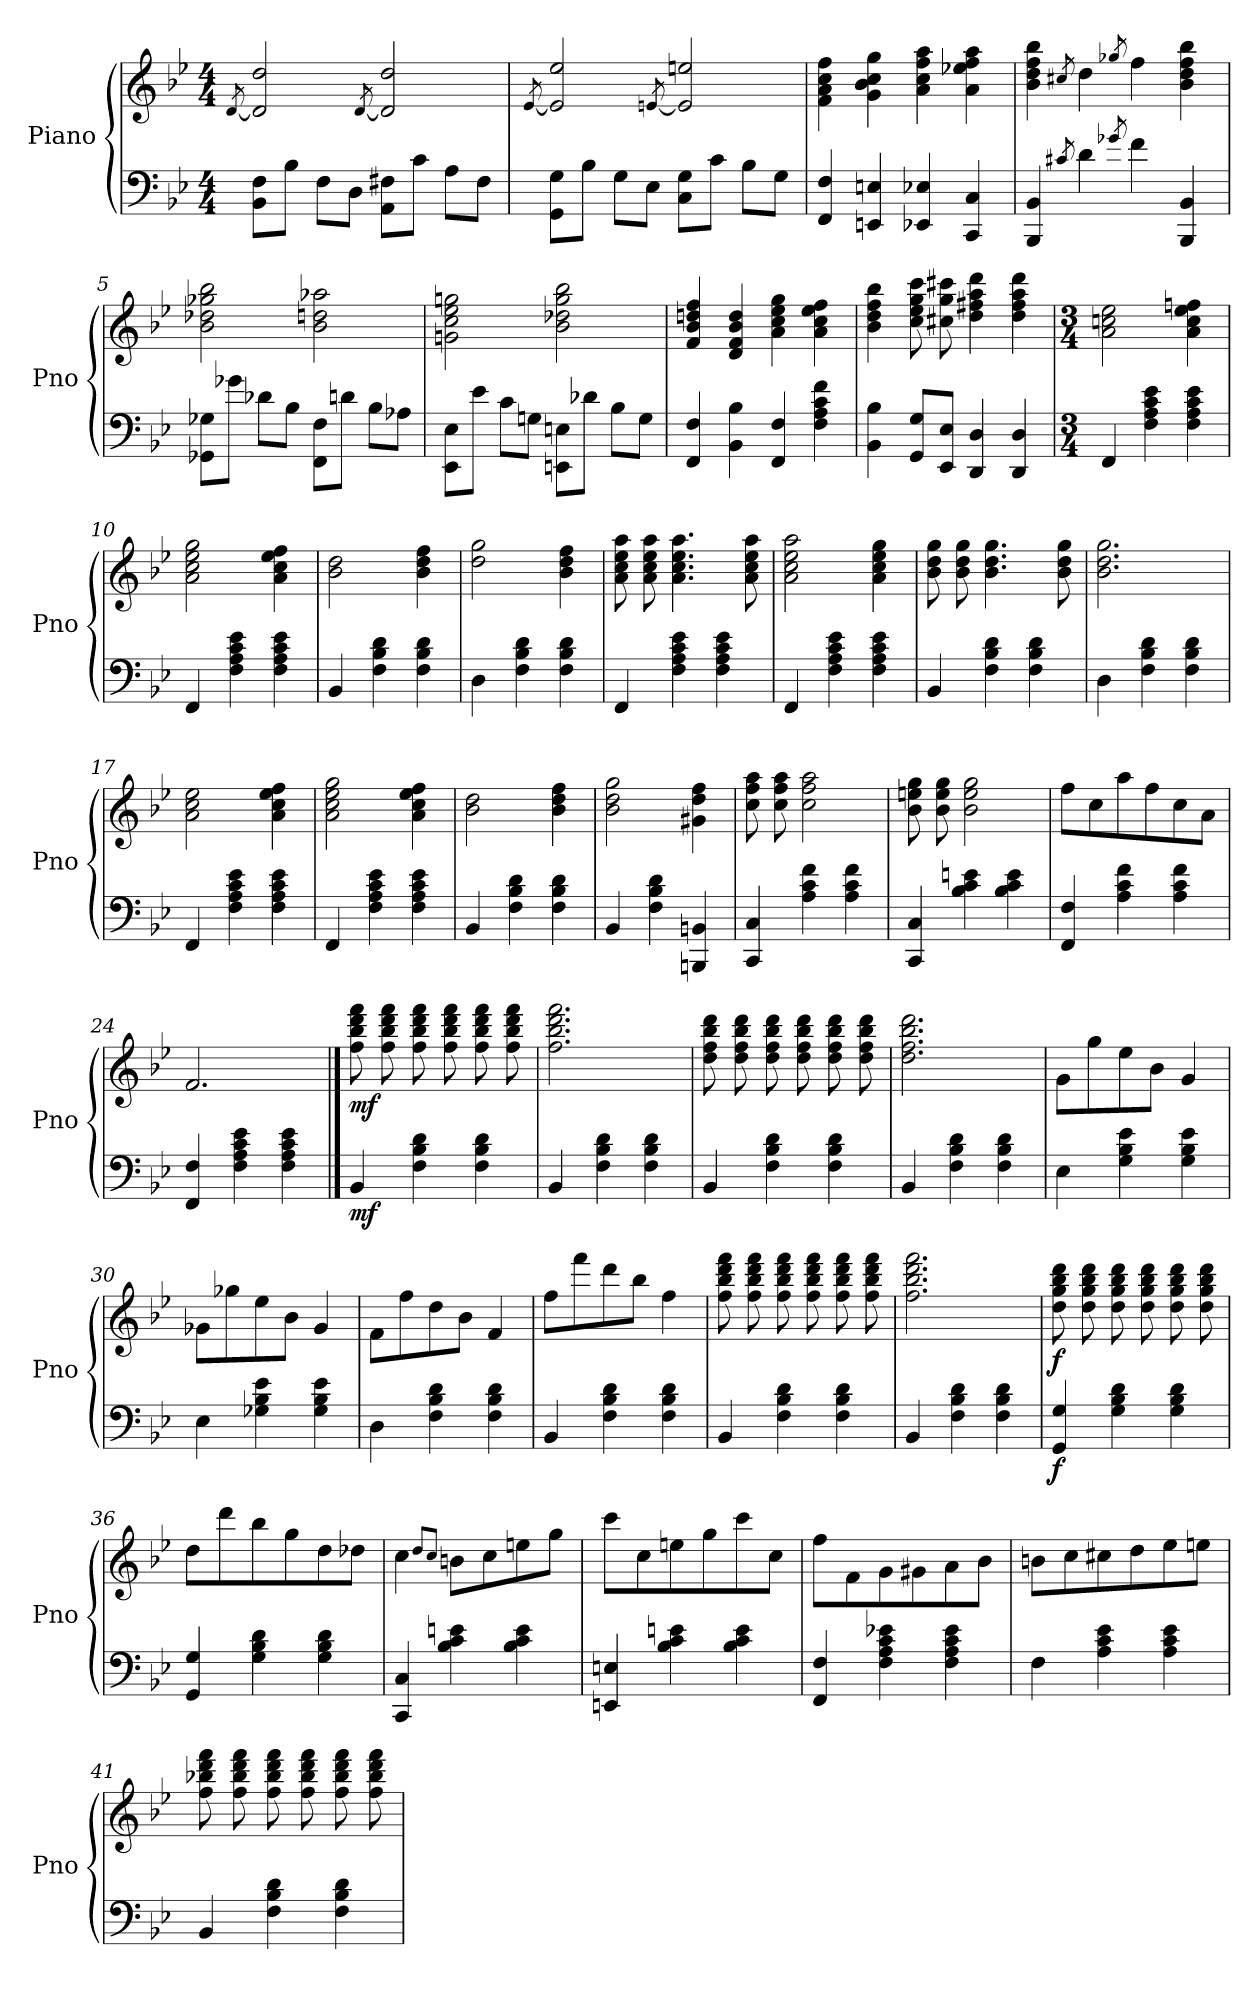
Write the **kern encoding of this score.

**kern	**dynam	**kern	**dynam
*part2	*part2	*part1	*part1
*staff2	*staff2	*staff1	*staff1
*I"Piano	*	*I"Piano	*
*I'Pno	*	*I'Pno	*
*clefF4	*	*clefG2	*
*k[b-e-]	*	*k[b-e-]	*
*M4/4	*	*M4/4	*
*MM120	*	*MM120	*
=1	=1	=1	=1
.	.	[8qd/	.
8BB-\ 8F\L	.	2d/] 2dd/	.
8B-\J	.	.	.
8F\L	.	.	.
8D\J	.	.	.
.	.	[8qd/	.
8AA\ 8F#X\L	.	2d/] 2dd/	.
8c\J	.	.	.
8A\L	.	.	.
8F#\J	.	.	.
=2	=2	=2	=2
.	.	[8qe-/	.
8GG\ 8G\L	.	2e-/] 2ee-/	.
8B-\J	.	.	.
8G\L	.	.	.
8E-\J	.	.	.
.	.	[8qen/	.
8C\ 8G\L	.	2e/] 2een/	.
8c\J	.	.	.
8B-\L	.	.	.
8G\J	.	.	.
=3	=3	=3	=3
4FF/ 4F/	.	4f\ 4a\ 4cc\ 4ff\	.
4EEn/ 4En/	.	4g\ 4b-\ 4cc\ 4gg\	.
4EE-X/ 4E-X/	.	4a\ 4cc\ 4ff\ 4aa\	.
4CC/ 4C/	.	4a\ 4ee-X\ 4ff\ 4aa\	.
=4	=4	=4	=4
4BBB-/ 4BB-/	.	4b-\ 4dd\ 4ff\ 4bb-\	.
8qc#X/	.	8qcc#X/	.
4d\	.	4dd\	.
8qg-X/	.	8qgg-X/	.
4f\	.	4ff\	.
4BBB-/ 4BB-/	.	4b-\ 4dd\ 4ff\ 4bb-\	.
!!LO:LB:g=z
=5	=5	=5	=5
8GG-X\ 8G-X\L	.	2b-\ 2dd-X\ 2gg-X\ 2bb-\	.
8g-X\J	.	.	.
8d-X\L	.	.	.
8B-\J	.	.	.
8FF\ 8F\L	.	2b-\ 2ddn\ 2aa-X\	.
8dn\J	.	.	.
8B-\L	.	.	.
8A-X\J	.	.	.
=6	=6	=6	=6
8EE-\ 8E-\L	.	2gn\ 2cc\ 2ee-\ 2ggn\	.
8e-\J	.	.	.
8c\L	.	.	.
8Gn\J	.	.	.
8EEn\ 8En\L	.	2b-\ 2dd-X\ 2gg\ 2bb-\	.
8d-X\J	.	.	.
8B-\L	.	.	.
8G\J	.	.	.
=7	=7	=7	=7
4FF/ 4F/	.	4f/ 4b-/ 4ddn/ 4ff/	.
4BB-\ 4B-\	.	4d/ 4f/ 4b-/ 4dd/	.
4FF/ 4F/	.	4a\ 4cc\ 4ee-\ 4gg\	.
4F\ 4A\ 4c\ 4f\	.	4a\ 4cc\ 4ee-\ 4ff\	.
=8	=8	=8	=8
4BB-\ 4B-\	.	4b-\ 4dd\ 4ff\ 4bb-\	.
8GG/ 8G/L	.	8cc\ 8ee-\ 8gg\ 8ccc\	.
8EE-/ 8E-/J	.	8cc#X\ 8gg\ 8ccc#X\	.
4DD/ 4D/	.	4dd\ 4ff#X\ 4aa\ 4ddd\	.
4DD/ 4D/	.	4dd\ 4ff#\ 4aa\ 4ddd\	.
!!LO:LB:g=z
=9!|	=9!|	=9!|	=9!|
*M3/4	*	*M3/4	*
4FF/	.	2a\ 2ccn\ 2ee-\	.
4F\ 4A\ 4c\ 4e-\	.	.	.
4F\ 4A\ 4c\ 4e-\	.	4a\ 4cc\ 4ee-\ 4ffn\	.
=10	=10	=10	=10
4FF/	.	2a\ 2cc\ 2ee-\ 2gg\	.
4F\ 4A\ 4c\ 4e-\	.	.	.
4F\ 4A\ 4c\ 4e-\	.	4a\ 4cc\ 4ee-\ 4ff\	.
=11	=11	=11	=11
4BB-/	.	2b-\ 2dd\	.
4F\ 4B-\ 4d\	.	.	.
4F\ 4B-\ 4d\	.	4b-\ 4dd\ 4ff\	.
=12	=12	=12	=12
4D\	.	2dd\ 2gg\	.
4F\ 4B-\ 4d\	.	.	.
4F\ 4B-\ 4d\	.	4b-\ 4dd\ 4ff\	.
=13	=13	=13	=13
4FF/	.	8a\ 8cc\ 8ee-\ 8aa\	.
.	.	8a\ 8cc\ 8ee-\ 8aa\	.
4F\ 4A\ 4c\ 4e-\	.	4.a\ 4.cc\ 4.ee-\ 4.aa\	.
4F\ 4A\ 4c\ 4e-\	.	.	.
.	.	8a\ 8cc\ 8ee-\ 8aa\	.
=14	=14	=14	=14
4FF/	.	2a\ 2cc\ 2ee-\ 2aa\	.
4F\ 4A\ 4c\ 4e-\	.	.	.
4F\ 4A\ 4c\ 4e-\	.	4a\ 4cc\ 4ee-\ 4gg\	.
=15	=15	=15	=15
4BB-/	.	8b-\ 8dd\ 8gg\	.
.	.	8b-\ 8dd\ 8gg\	.
4F\ 4B-\ 4d\	.	4.b-\ 4.dd\ 4.gg\	.
4F\ 4B-\ 4d\	.	.	.
.	.	8b-\ 8dd\ 8gg\	.
!!LO:LB:g=z
=16	=16	=16	=16
4D\	.	2.b-\ 2.dd\ 2.gg\	.
4F\ 4B-\ 4d\	.	.	.
4F\ 4B-\ 4d\	.	.	.
=17	=17	=17	=17
4FF/	.	2a\ 2cc\ 2ee-\	.
4F\ 4A\ 4c\ 4e-\	.	.	.
4F\ 4A\ 4c\ 4e-\	.	4a\ 4cc\ 4ee-\ 4ff\	.
=18	=18	=18	=18
4FF/	.	2a\ 2cc\ 2ee-\ 2gg\	.
4F\ 4A\ 4c\ 4e-\	.	.	.
4F\ 4A\ 4c\ 4e-\	.	4a\ 4cc\ 4ee-\ 4ff\	.
=19	=19	=19	=19
4BB-/	.	2b-\ 2dd\	.
4F\ 4B-\ 4d\	.	.	.
4F\ 4B-\ 4d\	.	4b-\ 4dd\ 4ff\	.
=20	=20	=20	=20
4BB-/	.	2b-\ 2dd\ 2gg\	.
4F\ 4B-\ 4d\	.	.	.
4BBBn/ 4BBn/	.	4g#X\ 4dd\ 4ff\	.
=21	=21	=21	=21
4CC/ 4C/	.	8cc\ 8ff\ 8aa\	.
.	.	8cc\ 8ff\ 8aa\	.
4A\ 4c\ 4f\	.	2cc\ 2ff\ 2aa\	.
4A\ 4c\ 4f\	.	.	.
=22	=22	=22	=22
4CC/ 4C/	.	8b-\ 8een\ 8gg\	.
.	.	8b-\ 8ee\ 8gg\	.
4B-\ 4c\ 4en\	.	2b-\ 2ee\ 2gg\	.
4B-\ 4c\ 4e\	.	.	.
!!LO:LB:g=z
=23	=23	=23	=23
4FF/ 4F/	.	8ff\L	.
.	.	8cc\	.
4A\ 4c\ 4f\	.	8aa\	.
.	.	8ff\	.
4A\ 4c\ 4f\	.	8cc\	.
.	.	8a\J	.
=24	=24	=24	=24
4FF/ 4F/	.	2.f/	.
4F\ 4A\ 4c\ 4e-\	.	.	.
4F\ 4A\ 4c\ 4e-\	.	.	.
==25	==25	==25	==25
!	!LO:DY:b	!	!LO:DY:b
4BB-/	mf	8ff\ 8bb-\ 8ddd\ 8fff\	mf
.	.	8ff\ 8bb-\ 8ddd\ 8fff\	.
4F\ 4B-\ 4d\	.	8ff\ 8bb-\ 8ddd\ 8fff\	.
.	.	8ff\ 8bb-\ 8ddd\ 8fff\	.
4F\ 4B-\ 4d\	.	8ff\ 8bb-\ 8ddd\ 8fff\	.
.	.	8ff\ 8bb-\ 8ddd\ 8fff\	.
=26	=26	=26	=26
4BB-/	.	2.ff\ 2.bb-\ 2.ddd\ 2.fff\	.
4F\ 4B-\ 4d\	.	.	.
4F\ 4B-\ 4d\	.	.	.
=27	=27	=27	=27
4BB-/	.	8dd\ 8ff\ 8bb-\ 8ddd\	.
.	.	8dd\ 8ff\ 8bb-\ 8ddd\	.
4F\ 4B-\ 4d\	.	8dd\ 8ff\ 8bb-\ 8ddd\	.
.	.	8dd\ 8ff\ 8bb-\ 8ddd\	.
4F\ 4B-\ 4d\	.	8dd\ 8ff\ 8bb-\ 8ddd\	.
.	.	8dd\ 8ff\ 8bb-\ 8ddd\	.
=28	=28	=28	=28
4BB-/	.	2.dd\ 2.ff\ 2.bb-\ 2.ddd\	.
4F\ 4B-\ 4d\	.	.	.
4F\ 4B-\ 4d\	.	.	.
!!LO:LB:g=z
=29	=29	=29	=29
4E-\	.	8g\L	.
.	.	8gg\	.
4G\ 4B-\ 4e-\	.	8ee-\	.
.	.	8b-\J	.
4G\ 4B-\ 4e-\	.	4g/	.
=30	=30	=30	=30
4E-\	.	8g-X\L	.
.	.	8gg-X\	.
4G-X\ 4B-\ 4e-\	.	8ee-\	.
.	.	8b-\J	.
4G-\ 4B-\ 4e-\	.	4g-/	.
=31	=31	=31	=31
4D\	.	8f\L	.
.	.	8ff\	.
4F\ 4B-\ 4d\	.	8dd\	.
.	.	8b-\J	.
4F\ 4B-\ 4d\	.	4f/	.
=32	=32	=32	=32
4BB-/	.	8ff\L	.
.	.	8fff\	.
4F\ 4B-\ 4d\	.	8ddd\	.
.	.	8bb-\J	.
4F\ 4B-\ 4d\	.	4ff\	.
=33	=33	=33	=33
4BB-/	.	8ff\ 8bb-\ 8ddd\ 8fff\	.
.	.	8ff\ 8bb-\ 8ddd\ 8fff\	.
4F\ 4B-\ 4d\	.	8ff\ 8bb-\ 8ddd\ 8fff\	.
.	.	8ff\ 8bb-\ 8ddd\ 8fff\	.
4F\ 4B-\ 4d\	.	8ff\ 8bb-\ 8ddd\ 8fff\	.
.	.	8ff\ 8bb-\ 8ddd\ 8fff\	.
=34	=34	=34	=34
4BB-/	.	2.ff\ 2.bb-\ 2.ddd\ 2.fff\	.
4F\ 4B-\ 4d\	.	.	.
4F\ 4B-\ 4d\	.	.	.
!!LO:PB:g=z
=35	=35	=35	=35
!	!LO:DY:b	!	!LO:DY:b
4GG/ 4G/	f	8dd\ 8gg\ 8bb-\ 8ddd\	f
.	.	8dd\ 8gg\ 8bb-\ 8ddd\	.
4G\ 4B-\ 4d\	.	8dd\ 8gg\ 8bb-\ 8ddd\	.
.	.	8dd\ 8gg\ 8bb-\ 8ddd\	.
4G\ 4B-\ 4d\	.	8dd\ 8gg\ 8bb-\ 8ddd\	.
.	.	8dd\ 8gg\ 8bb-\ 8ddd\	.
=36	=36	=36	=36
4GG/ 4G/	.	8dd\L	.
.	.	8ddd\	.
4G\ 4B-\ 4d\	.	8bb-\	.
.	.	8gg\	.
4G\ 4B-\ 4d\	.	8dd\	.
.	.	8dd-X\J	.
=37	=37	=37	=37
4CC/ 4C/	.	4cc\	.
.	.	8qdd/L	.
.	.	8qcc/J	.
4B-\ 4c\ 4en\	.	8bn\L	.
.	.	8cc\	.
4B-\ 4c\ 4e\	.	8een\	.
.	.	8gg\J	.
=38	=38	=38	=38
4EEn/ 4En/	.	8ccc\L	.
.	.	8cc\	.
4B-\ 4c\ 4en\	.	8een\	.
.	.	8gg\	.
4B-\ 4c\ 4e\	.	8ccc\	.
.	.	8cc\J	.
=39	=39	=39	=39
4FF/ 4F/	.	8ff\L	.
.	.	8f\	.
4F\ 4A\ 4c\ 4e-X\	.	8g\	.
.	.	8g#X\	.
4F\ 4A\ 4c\ 4e-\	.	8a\	.
.	.	8b-\J	.
!!LO:LB:g=z
=40	=40	=40	=40
4F\	.	8bn\L	.
.	.	8cc\	.
4A\ 4c\ 4e-\	.	8cc#X\	.
.	.	8dd\	.
4A\ 4c\ 4e-\	.	8ee-\	.
.	.	8een\J	.
=41	=41	=41	=41
4BB-/	.	8ff\ 8bb-X\ 8ddd\ 8fff\	.
.	.	8ff\ 8bb-\ 8ddd\ 8fff\	.
4F\ 4B-\ 4d\	.	8ff\ 8bb-\ 8ddd\ 8fff\	.
.	.	8ff\ 8bb-\ 8ddd\ 8fff\	.
4F\ 4B-\ 4d\	.	8ff\ 8bb-\ 8ddd\ 8fff\	.
.	.	8ff\ 8bb-\ 8ddd\ 8fff\	.
=	=	=	=
*-	*-	*-	*-
